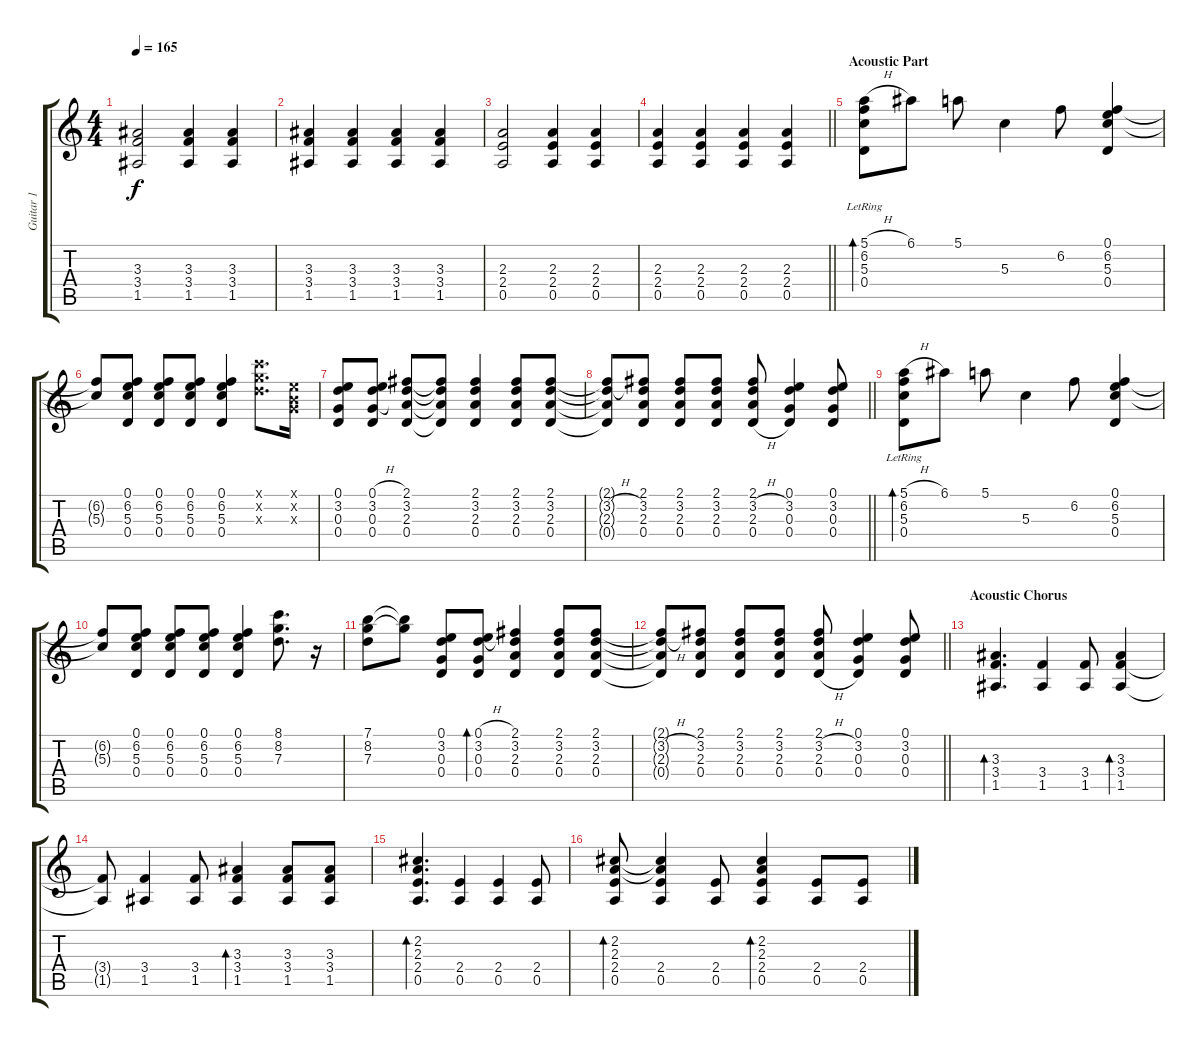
\track ("Guitar 1" "Guitar 1") {instrument distortionguitar}
\staff {score tabs}
\tuning (E4 B3 G3 D3 A2 D2) {hide}
\ts (4 4)
\tempo 165
\clef g2
\ks c
(3.3 3.4 1.5).2{dy f} (3.3 3.4 1.5).4 (3.3 3.4 1.5).4 |
(3.3 3.4 1.5).4 (3.3 3.4 1.5).4 (3.3 3.4 1.5).4 (3.3 3.4 1.5).4 |
(2.3 2.4 0.5).2 (2.3 2.4 0.5).4 (2.3 2.4 0.5).4 |
\barLineRight lightlight
(2.3 2.4 0.5).4 (2.3 2.4 0.5).4 (2.3 2.4 0.5).4 (2.3 2.4 0.5).4 |
\section ("" "Acoustic Part")
(5.1{h} 6.2{lr} 5.3{lr} 0.4{lr}).8{bd 240 instrument acousticguitarnylon} 6.1.8 5.1.8 5.3.4 6.2.8 (0.1 6.2 5.3 0.4).4 |
(6.2{t} 5.3{t}).8 (0.1 6.2 5.3 0.4).8 (0.1 6.2 5.3 0.4).8 (0.1 6.2 5.3 0.4).8 (0.1 6.2 5.3 0.4).4 (8.1{x} 8.2{x} 7.3{x}).8{d} (0.1{x} 0.2{x} 0.3{x}).16 |
(0.1 3.2 0.3 0.4).8 (0.1{h} 3.2{h} 0.3{h} 0.4).8 (2.1 3.2 2.3 0.4).8 (2.1{t} 3.2{t} 2.3{t} 0.4{t}).8 (2.1 3.2 2.3 0.4).4 (2.1 3.2 2.3 0.4).8 (2.1 3.2 2.3 0.4).8 |
\barLineRight lightlight
(2.1{t} 3.2{h t} 2.3{t} 0.4{t}).8 (2.1 3.2 2.3 0.4).8 (2.1 3.2 2.3 0.4).8 (2.1 3.2 2.3 0.4).8 (2.1 3.2{h} 2.3{h} 0.4{h}).8 (0.1 3.2 0.3 0.4).4 (0.1 3.2 0.3 0.4).8 |
(5.1{h} 6.2{lr} 5.3{lr} 0.4{lr}).8{bd 240 instrument acousticguitarnylon} 6.1.8 5.1.8 5.3.4 6.2.8 (0.1 6.2 5.3 0.4).4 |
(6.2{t} 5.3{t}).8 (0.1 6.2 5.3 0.4).8 (0.1 6.2 5.3 0.4).8 (0.1 6.2 5.3 0.4).8 (0.1 6.2 5.3 0.4).4 (8.1 8.2 7.3).8{d} r.16 |
(7.1 8.2 7.3).8 (7.1{t} 8.2{t}).8 (0.1 3.2 0.3 0.4).8 (0.1{h} 3.2{h} 0.3 0.4).8{bd 240} (2.1 3.2 2.3 0.4).4 (2.1 3.2 2.3 0.4).8 (2.1 3.2 2.3 0.4).8 |
\barLineRight lightlight
(2.1{t} 3.2{h t} 2.3{t} 0.4{t}).8 (2.1 3.2 2.3 0.4).8 (2.1 3.2 2.3 0.4).8 (2.1 3.2 2.3 0.4).8 (2.1 3.2{h} 2.3{h} 0.4{h}).8 (0.1 3.2 0.3 0.4).4 (0.1 3.2 0.3 0.4).8 |
\section ("" "Acoustic Chorus")
(3.3 3.4 1.5).4{d bd 240} (3.4 1.5).4 (3.4 1.5).8 (3.3 3.4 1.5).4{bd 240} |
(3.4{t} 1.5{t}).8 (3.4 1.5).4 (3.4 1.5).8 (3.3 3.4 1.5).4{bd 240} (3.3 3.4 1.5).8 (3.3 3.4 1.5).8 |
(2.2 2.3 2.4 0.5).4{d bd 240} (2.4 0.5).4 (2.4 0.5).4 (2.4 0.5).8 |
(2.2 2.3 2.4 0.5).8{bd 240} (2.2{t} 2.3{t} 2.4 0.5).4 (2.4 0.5).8 (2.2 2.3 2.4 0.5).4{bd 240} (2.4 0.5).8 (2.4 0.5).8
